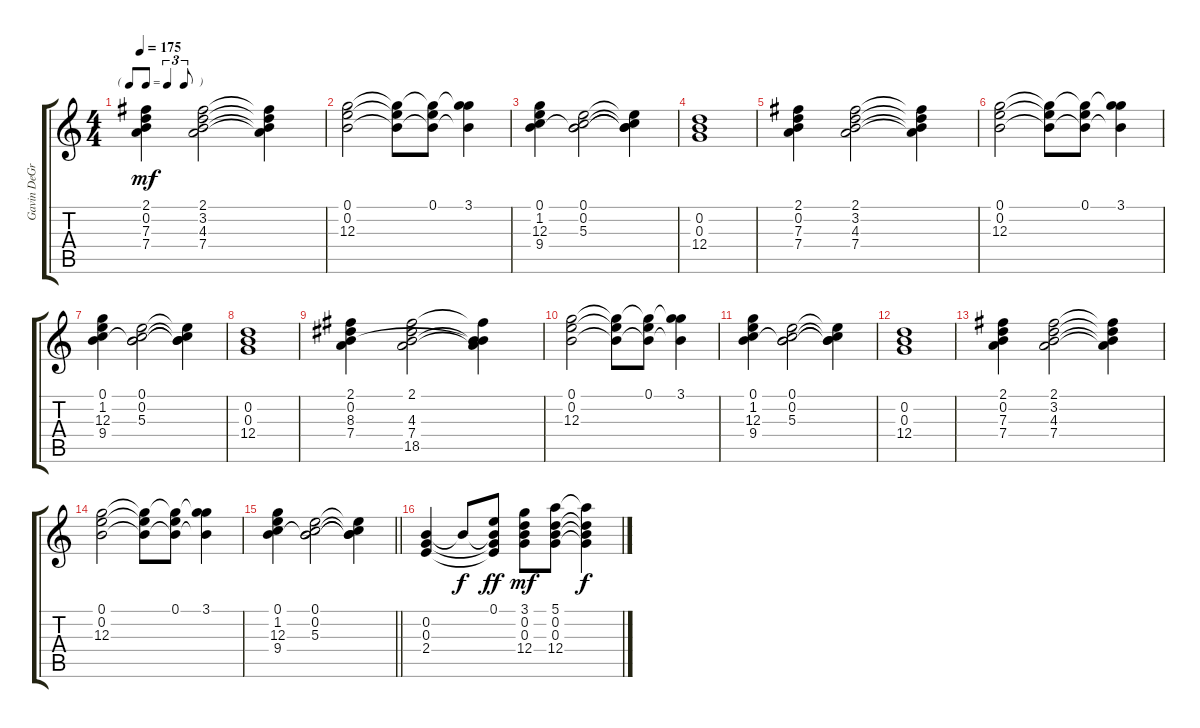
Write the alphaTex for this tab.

\track ("Gavin DeGraw" "Gavin DeGr") {instrument acousticguitarsteel}
\staff {score tabs}
\tuning (E4 B3 G3 D3 A2 E2) {hide}
\ts (4 4)
\tf triplet8th
\tempo 175
\clef g2
\ks c
(2.1 0.2 7.3 7.4).4{dy mf} (2.1 3.2 4.3 7.4).2 (2.1{t} 3.2{t} 4.3{t} 7.4{t}).4 |
(0.1 0.2 12.3).2 (0.1{t} 0.2{t} 12.3{t}).8 (0.1 0.2{t} 12.3{t}).8 (3.1 0.2{t} 12.3{t}).4 |
(0.1 1.2 12.3 9.4).4 (0.1 0.2 5.3 9.4{t}).2 (0.1{t} 0.2{t} 5.3{t} 9.4{t}).4 |
(0.2 0.3 12.4).1 |
(2.1 0.2 7.3 7.4).4 (2.1 3.2 4.3 7.4).2 (2.1{t} 3.2{t} 4.3{t} 7.4{t}).4 |
(0.1 0.2 12.3).2 (0.1{t} 0.2{t} 12.3{t}).8 (0.1 0.2{t} 12.3{t}).8 (3.1 0.2{t} 12.3{t}).4 |
(0.1 1.2 12.3 9.4).4 (0.1 0.2 5.3 9.4{t}).2 (0.1{t} 0.2{t} 5.3{t} 9.4{t}).4 |
(0.2 0.3 12.4).1 |
(2.1 0.2 8.3 7.4).4 (2.1 4.3 7.4 18.5).2 (2.1{t} 0.2{t} 4.3{t} 7.4{t}).4 |
(0.1 0.2 12.3).2 (0.1{t} 0.2{t} 12.3{t}).8 (0.1 0.2{t} 12.3{t}).8 (3.1 0.2{t} 12.3{t}).4 |
(0.1 1.2 12.3 9.4).4 (0.1 0.2 5.3 9.4{t}).2 (0.1{t} 0.2{t} 5.3{t} 9.4{t}).4 |
(0.2 0.3 12.4).1 |
(2.1 0.2 7.3 7.4).4 (2.1 3.2 4.3 7.4).2 (2.1{t} 3.2{t} 4.3{t} 7.4{t}).4 |
(0.1 0.2 12.3).2 (0.1{t} 0.2{t} 12.3{t}).8 (0.1 0.2{t} 12.3{t}).8 (3.1 0.2{t} 12.3{t}).4 |
\barLineRight lightlight
(0.1 1.2 12.3 9.4).4 (0.1 0.2 5.3 9.4{t}).2 (0.1{t} 0.2{t} 5.3{t} 9.4{t}).4 |
(0.2 0.3 2.4).4 0.2{t}.8{dy f} (0.1 0.2{t} 0.3{t} 2.4{t}).8{dy ff} (3.1 0.2 0.3 12.4).8{dy mf} (5.1 0.2 0.3 12.4).8 (5.1{t} 0.2{t} 0.3{t} 12.4{t}).4{dy f}
